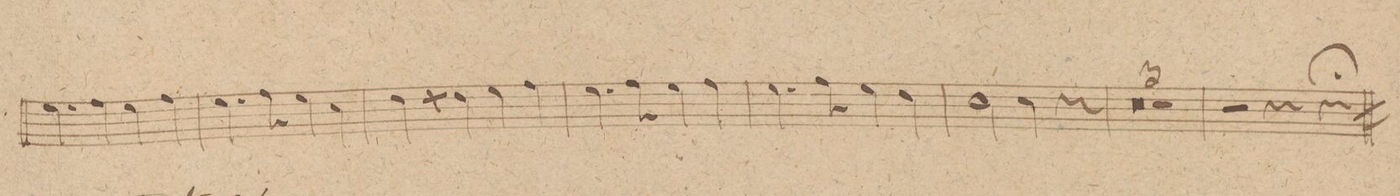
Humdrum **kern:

**kern	**dynam
*I"Fagotto. 1mo	*
*clefF4	*
*k[f#c#g#]	*
*met(c|)	*
*M2/2	*
4.G#\	.
8A\	.
4.G#\	.
8A\	.
=182	=182
4.G#\	.
8A\	.
4G#\	.
4E\	.
=183	=183
4F#\	.
4F##X\	.
4G#\	.
4A\	.
=184	=184
4.G#\	.
8A\	.
4G#\	.
4A\	.
=185	=185
4.G#\	.
8A\	.
4G#\	.
4F#\	.
=186	=186
2E\	.
4E\	.
4r	.
=187	=187
0r	.
=188	=188
=189	=189
1r	.
=190	=190
2r	.
4r	.
4r;	.
=191||	=191||
*M2/2	*
*met(c|)	*
*mmet(c|)	*
*-	*-
